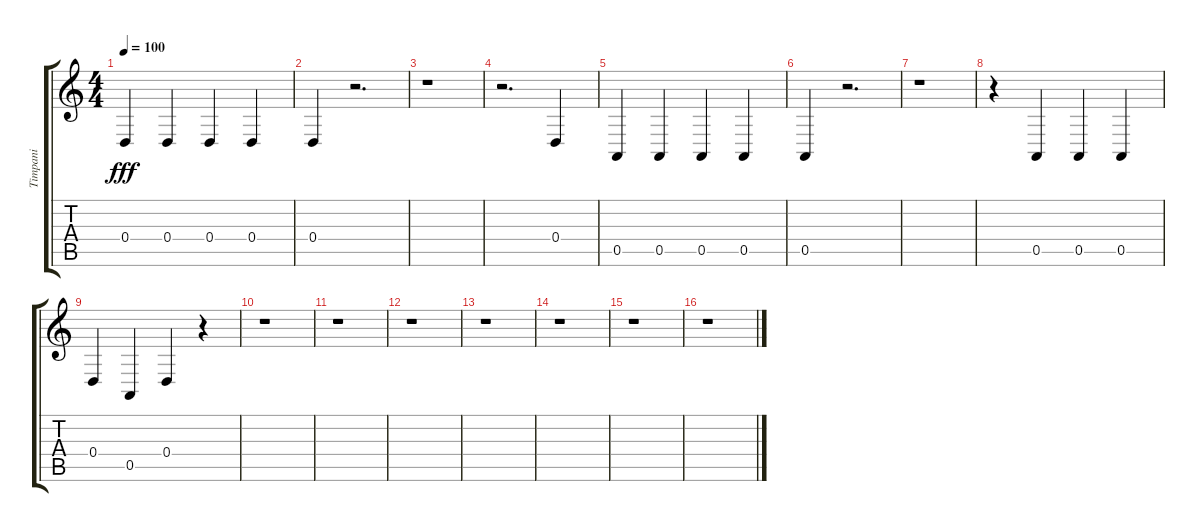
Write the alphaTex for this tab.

\track ("Timpani" "Timpani") {instrument timpani}
\staff {score tabs}
\tuning (E4 B3 G3 D3 A2 E2) {hide}
\ts (4 4)
\tempo 100
\clef g2
\ks c
0.4.4{dy fff instrument timpani} 0.4.4 0.4.4 0.4.4 |
0.4.4 r.2{d} |
r.1 |
r.2{d} 0.4.4 |
0.5.4 0.5.4 0.5.4 0.5.4 |
0.5.4 r.2{d} |
r.1 |
r.4 0.5.4 0.5.4 0.5.4 |
0.4.4 0.5.4 0.4.4 r.4 |
r.1 |
r.1 |
r.1 |
r.1 |
r.1 |
r.1 |
r.1
